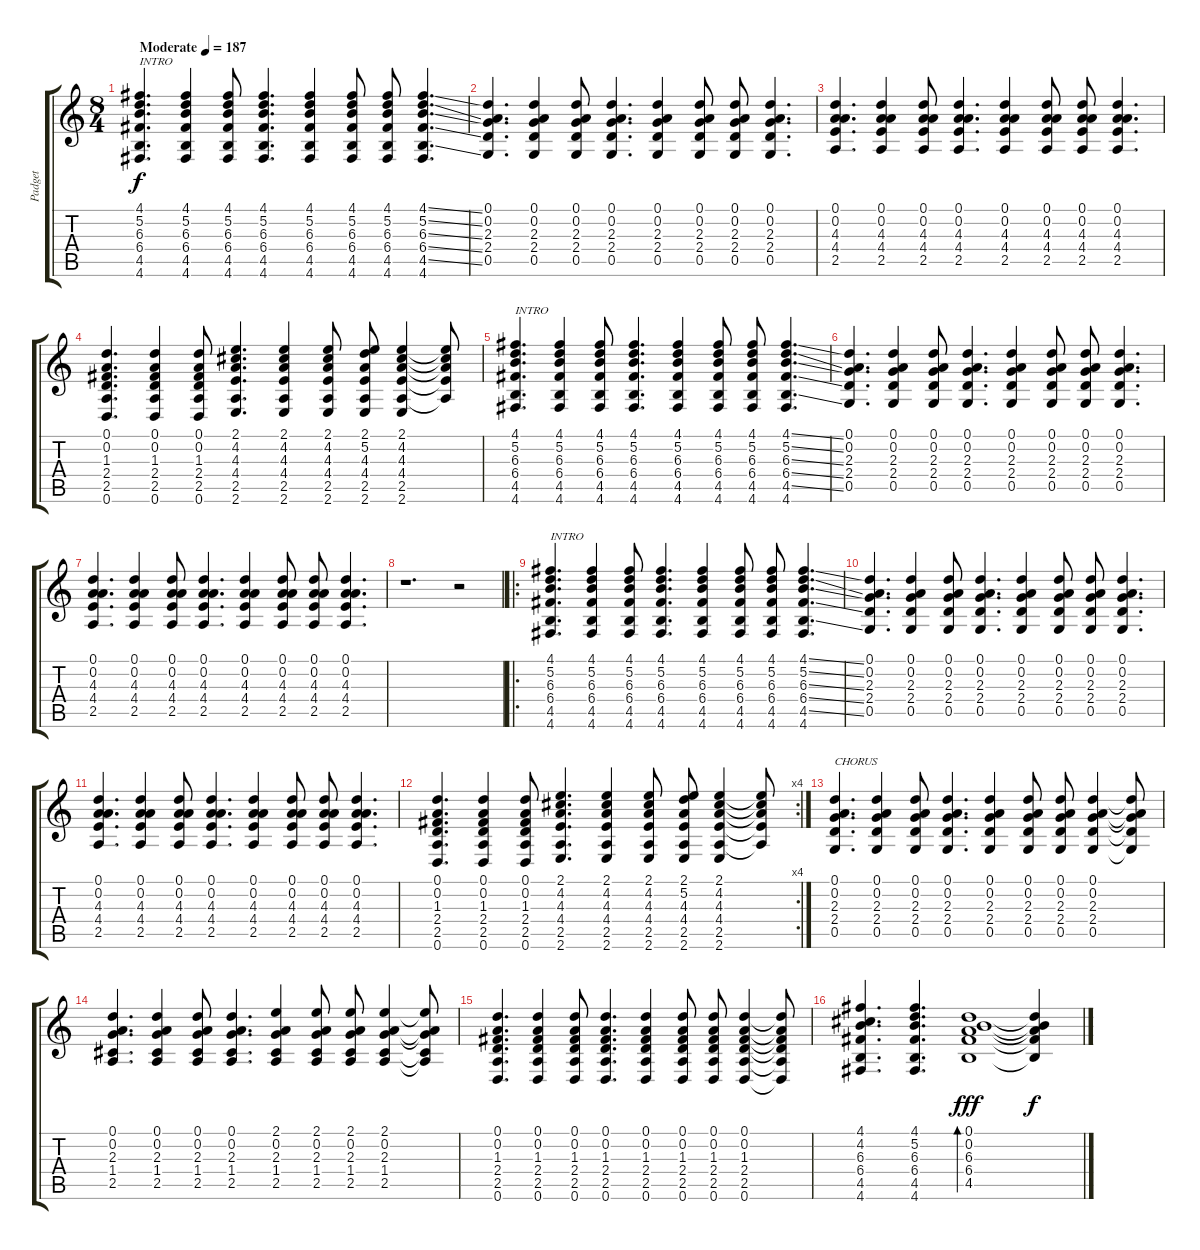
\track ("Padget" "Padget") {instrument acousticguitarsteel}
\staff {score tabs}
\tuning (D4 A3 F3 C3 G2 D2) {hide}
\ts (8 4)
\tempo (187 "Moderate")
\clef g2
\ks c
(4.1 5.2 6.3 6.4 4.5 4.6).4{d txt "INTRO" dy f instrument acousticguitarsteel} (4.1 5.2 6.3 6.4 4.5 4.6).4 (4.1 5.2 6.3 6.4 4.5 4.6).8 (4.1 5.2 6.3 6.4 4.5 4.6).4{d} (4.1 5.2 6.3 6.4 4.5 4.6).4 (4.1 5.2 6.3 6.4 4.5 4.6).8 (4.1 5.2 6.3 6.4 4.5 4.6).8 (4.1{ss} 5.2{ss} 6.3{ss} 6.4{ss} 4.5{ss} 4.6).4{d} |
(0.1 0.2 2.3 2.4 0.5).4{d} (0.1 0.2 2.3 2.4 0.5).4 (0.1 0.2 2.3 2.4 0.5).8 (0.1 0.2 2.3 2.4 0.5).4{d} (0.1 0.2 2.3 2.4 0.5).4 (0.1 0.2 2.3 2.4 0.5).8 (0.1 0.2 2.3 2.4 0.5).8 (0.1 0.2 2.3 2.4 0.5).4{d} |
(0.1 0.2 4.3 4.4 2.5).4{d} (0.1 0.2 4.3 4.4 2.5).4 (0.1 0.2 4.3 4.4 2.5).8 (0.1 0.2 4.3 4.4 2.5).4{d} (0.1 0.2 4.3 4.4 2.5).4 (0.1 0.2 4.3 4.4 2.5).8 (0.1 0.2 4.3 4.4 2.5).8 (0.1 0.2 4.3 4.4 2.5).4{d} |
(0.1 0.2 1.3 2.4 2.5 0.6).4{d} (0.1 0.2 1.3 2.4 2.5 0.6).4 (0.1 0.2 1.3 2.4 2.5 0.6).8 (2.1 4.2 4.3 4.4 2.5 2.6).4{d} (2.1 4.2 4.3 4.4 2.5 2.6).4 (2.1 4.2 4.3 4.4 2.5 2.6).8 (2.1 5.2 4.3 4.4 2.5 2.6).8 (2.1 4.2 4.3 4.4 2.5 2.6).4 (2.1{t} 4.2{t} 4.3{t} 4.4{t} 2.5{t}).8 |
(4.1 5.2 6.3 6.4 4.5 4.6).4{d txt "INTRO"} (4.1 5.2 6.3 6.4 4.5 4.6).4 (4.1 5.2 6.3 6.4 4.5 4.6).8 (4.1 5.2 6.3 6.4 4.5 4.6).4{d} (4.1 5.2 6.3 6.4 4.5 4.6).4 (4.1 5.2 6.3 6.4 4.5 4.6).8 (4.1 5.2 6.3 6.4 4.5 4.6).8 (4.1{ss} 5.2{ss} 6.3{ss} 6.4{ss} 4.5{ss} 4.6).4{d} |
(0.1 0.2 2.3 2.4 0.5).4{d} (0.1 0.2 2.3 2.4 0.5).4 (0.1 0.2 2.3 2.4 0.5).8 (0.1 0.2 2.3 2.4 0.5).4{d} (0.1 0.2 2.3 2.4 0.5).4 (0.1 0.2 2.3 2.4 0.5).8 (0.1 0.2 2.3 2.4 0.5).8 (0.1 0.2 2.3 2.4 0.5).4{d} |
(0.1 0.2 4.3 4.4 2.5).4{d} (0.1 0.2 4.3 4.4 2.5).4 (0.1 0.2 4.3 4.4 2.5).8 (0.1 0.2 4.3 4.4 2.5).4{d} (0.1 0.2 4.3 4.4 2.5).4 (0.1 0.2 4.3 4.4 2.5).8 (0.1 0.2 4.3 4.4 2.5).8 (0.1 0.2 4.3 4.4 2.5).4{d} |
r.1{d} r.2 |
\ro
(4.1 5.2 6.3 6.4 4.5 4.6).4{d txt "INTRO"} (4.1 5.2 6.3 6.4 4.5 4.6).4 (4.1 5.2 6.3 6.4 4.5 4.6).8 (4.1 5.2 6.3 6.4 4.5 4.6).4{d} (4.1 5.2 6.3 6.4 4.5 4.6).4 (4.1 5.2 6.3 6.4 4.5 4.6).8 (4.1 5.2 6.3 6.4 4.5 4.6).8 (4.1{ss} 5.2{ss} 6.3{ss} 6.4{ss} 4.5{ss} 4.6).4{d} |
(0.1 0.2 2.3 2.4 0.5).4{d} (0.1 0.2 2.3 2.4 0.5).4 (0.1 0.2 2.3 2.4 0.5).8 (0.1 0.2 2.3 2.4 0.5).4{d} (0.1 0.2 2.3 2.4 0.5).4 (0.1 0.2 2.3 2.4 0.5).8 (0.1 0.2 2.3 2.4 0.5).8 (0.1 0.2 2.3 2.4 0.5).4{d} |
(0.1 0.2 4.3 4.4 2.5).4{d} (0.1 0.2 4.3 4.4 2.5).4 (0.1 0.2 4.3 4.4 2.5).8 (0.1 0.2 4.3 4.4 2.5).4{d} (0.1 0.2 4.3 4.4 2.5).4 (0.1 0.2 4.3 4.4 2.5).8 (0.1 0.2 4.3 4.4 2.5).8 (0.1 0.2 4.3 4.4 2.5).4{d} |
\rc 4
(0.1 0.2 1.3 2.4 2.5 0.6).4{d} (0.1 0.2 1.3 2.4 2.5 0.6).4 (0.1 0.2 1.3 2.4 2.5 0.6).8 (2.1 4.2 4.3 4.4 2.5 2.6).4{d} (2.1 4.2 4.3 4.4 2.5 2.6).4 (2.1 4.2 4.3 4.4 2.5 2.6).8 (2.1 5.2 4.3 4.4 2.5 2.6).8 (2.1 4.2 4.3 4.4 2.5 2.6).4 (2.1{t} 4.2{t} 4.3{t} 4.4{t} 2.5{t}).8 |
(0.1 0.2 2.3 2.4 0.5).4{d txt "CHORUS"} (0.1 0.2 2.3 2.4 0.5).4 (0.1 0.2 2.3 2.4 0.5).8 (0.1 0.2 2.3 2.4 0.5).4{d} (0.1 0.2 2.3 2.4 0.5).4 (0.1 0.2 2.3 2.4 0.5).8 (0.1 0.2 2.3 2.4 0.5).8 (0.1 0.2 2.3 2.4 0.5).4 (0.1{t} 0.2{t} 2.3{t} 2.4{t} 0.5{t}).8 |
(0.1 0.2 2.3 1.4 2.5).4{d} (0.1 0.2 2.3 1.4 2.5).4 (0.1 0.2 2.3 1.4 2.5).8 (0.1 0.2 2.3 1.4 2.5).4{d} (2.1 0.2 2.3 1.4 2.5).4 (2.1 0.2 2.3 1.4 2.5).8 (2.1 0.2 2.3 1.4 2.5).8 (2.1 0.2 2.3 1.4 2.5).4 (2.1{t} 0.2{t} 2.3{t} 1.4{t} 2.5{t}).8 |
(0.1 0.2 1.3 2.4 2.5 0.6).4{d} (0.1 0.2 1.3 2.4 2.5 0.6).4 (0.1 0.2 1.3 2.4 2.5 0.6).8 (0.1 0.2 1.3 2.4 2.5 0.6).4{d} (0.1 0.2 1.3 2.4 2.5 0.6).4 (0.1 0.2 1.3 2.4 2.5 0.6).8 (0.1 0.2 1.3 2.4 2.5 0.6).8 (0.1 0.2 1.3 2.4 2.5 0.6).4 (0.1{t} 0.2{t} 1.3{t} 2.4{t} 2.5{t} 0.6{t}).8 |
(4.1 4.2 6.3 6.4 4.5 4.6).4{d} (4.1 5.2 6.3 6.4 4.5 4.6).4{d} (0.1 0.2 6.3 6.4 4.5).1{bd 240 dy fff} (0.1{t} 0.2{t} 6.3{t} 6.4{t} 4.5{t}).4{dy f}
